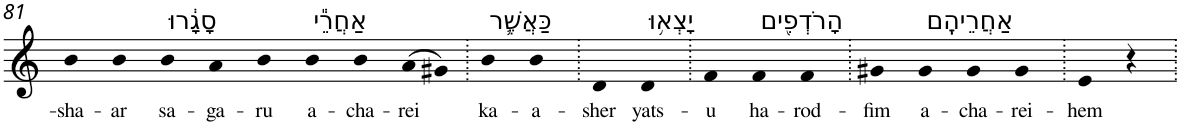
**kern	**text
*part1	*part1
*staff1	*staff1
*I"Piano	*
*I'Pno	*
!!LO:PB:g=z
*clefG2	*
*k[]	*
=81	=81
!	!LO:LY:b
4b	-sha-
!	!LO:LY:b
4b	-ar
!LO:TX:a:t=סָגָ֔רוּ	!
!	!LO:LY:b
4b	sa-
!	!LO:LY:b
4a	-ga-
!	!LO:LY:b
4b	-ru
!LO:TX:a:t=אַחֲרֵ֕י	!
!	!LO:LY:b
4b	a-
!	!LO:LY:b
4b	-cha-
!	!LO:LY:b
(>8a	-rei
8g#X)	.
=82.	=82.
!LO:TX:a:t=כַּאֲשֶׁ֛ר	!
!	!LO:LY:b
4b	ka-
!	!LO:LY:b
4b	-a-
=83.	=83.
!	!LO:LY:b
4d	-sher
!LO:TX:a:t=יָצְא֥וּ	!
!	!LO:LY:b
4d	yats-
=84.	=84.
!	!LO:LY:b
4f	-u
!LO:TX:a:t=הָרֹדְפִ֖ים	!
!	!LO:LY:b
4f	ha-
!	!LO:LY:b
4f	-rod-
=85.	=85.
!	!LO:LY:b
4g#X	-fim
!LO:TX:a:t=אַחֲרֵיהֶֽם	!
!	!LO:LY:b
4g#	a-
!	!LO:LY:b
4g#	-cha-
!	!LO:LY:b
4g#	-rei-
=86.	=86.
!	!LO:LY:b
4e	-hem
4r	.
=.	=.
*-	*-
